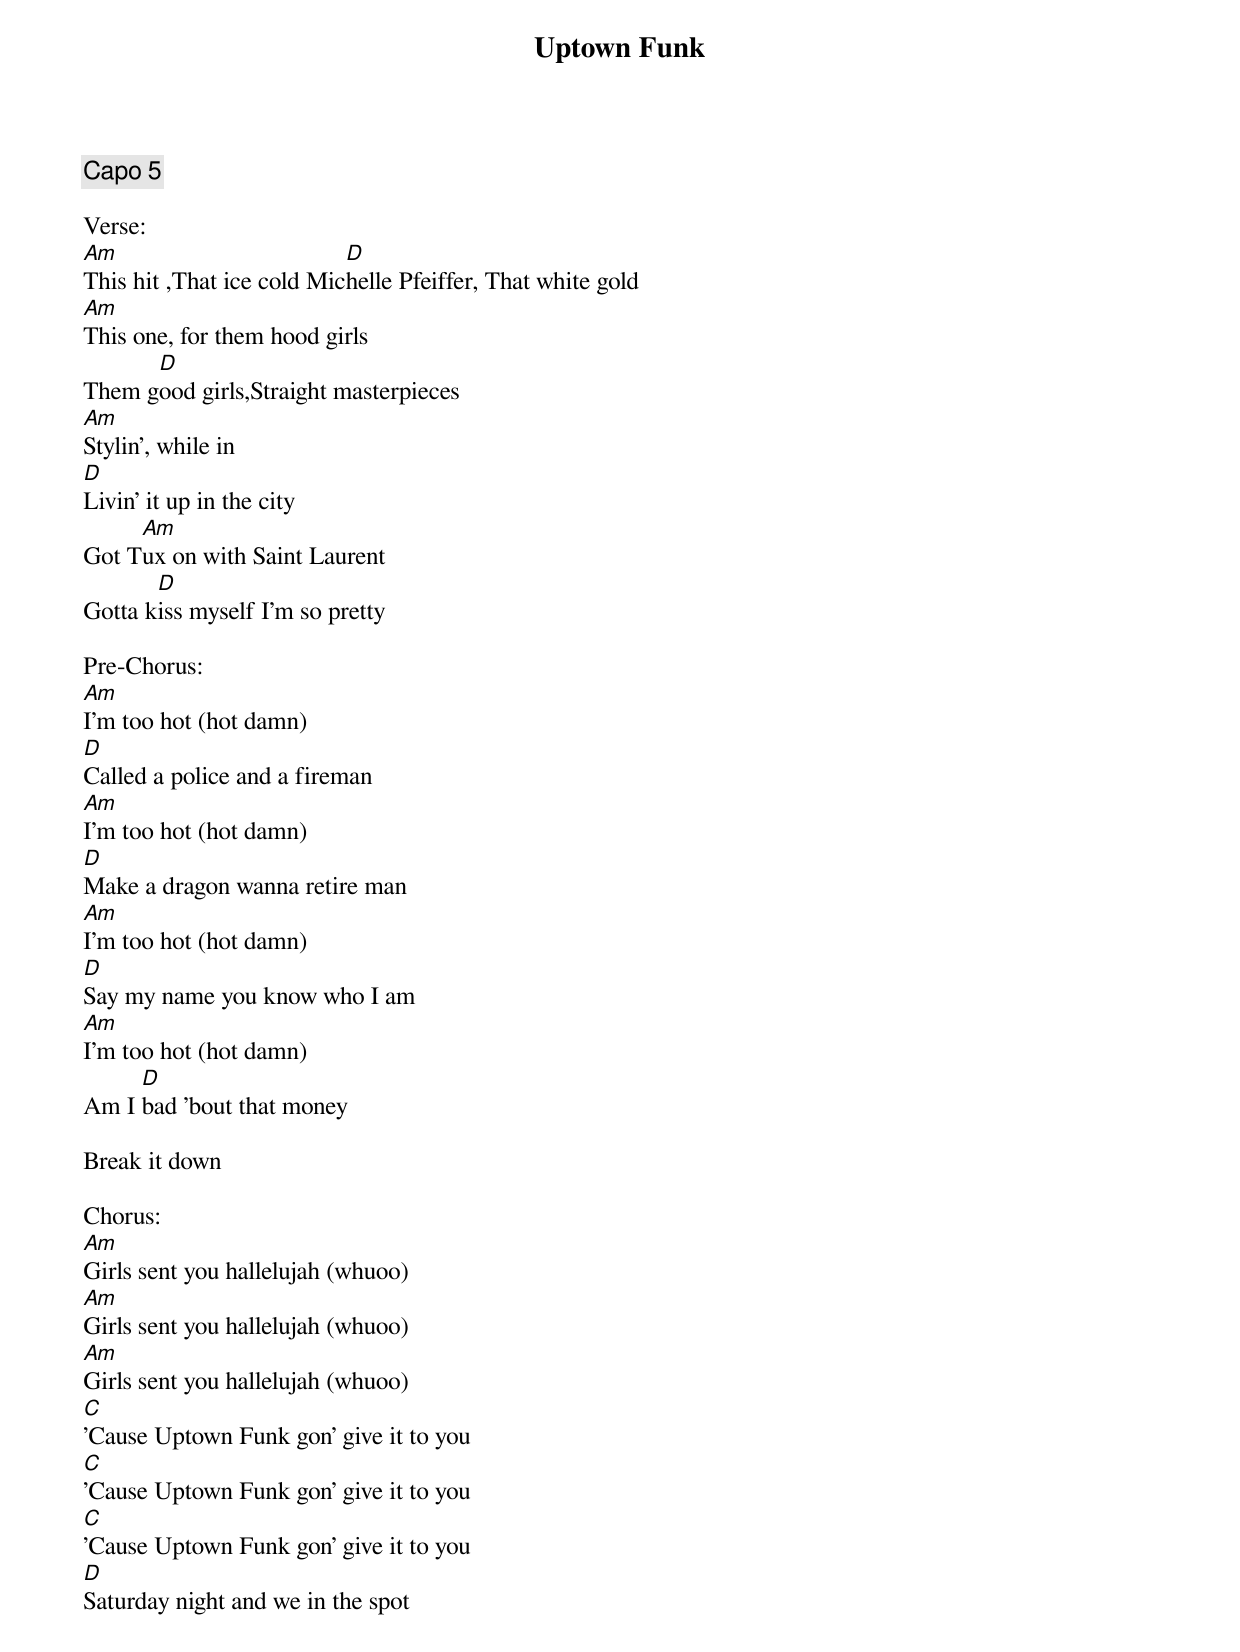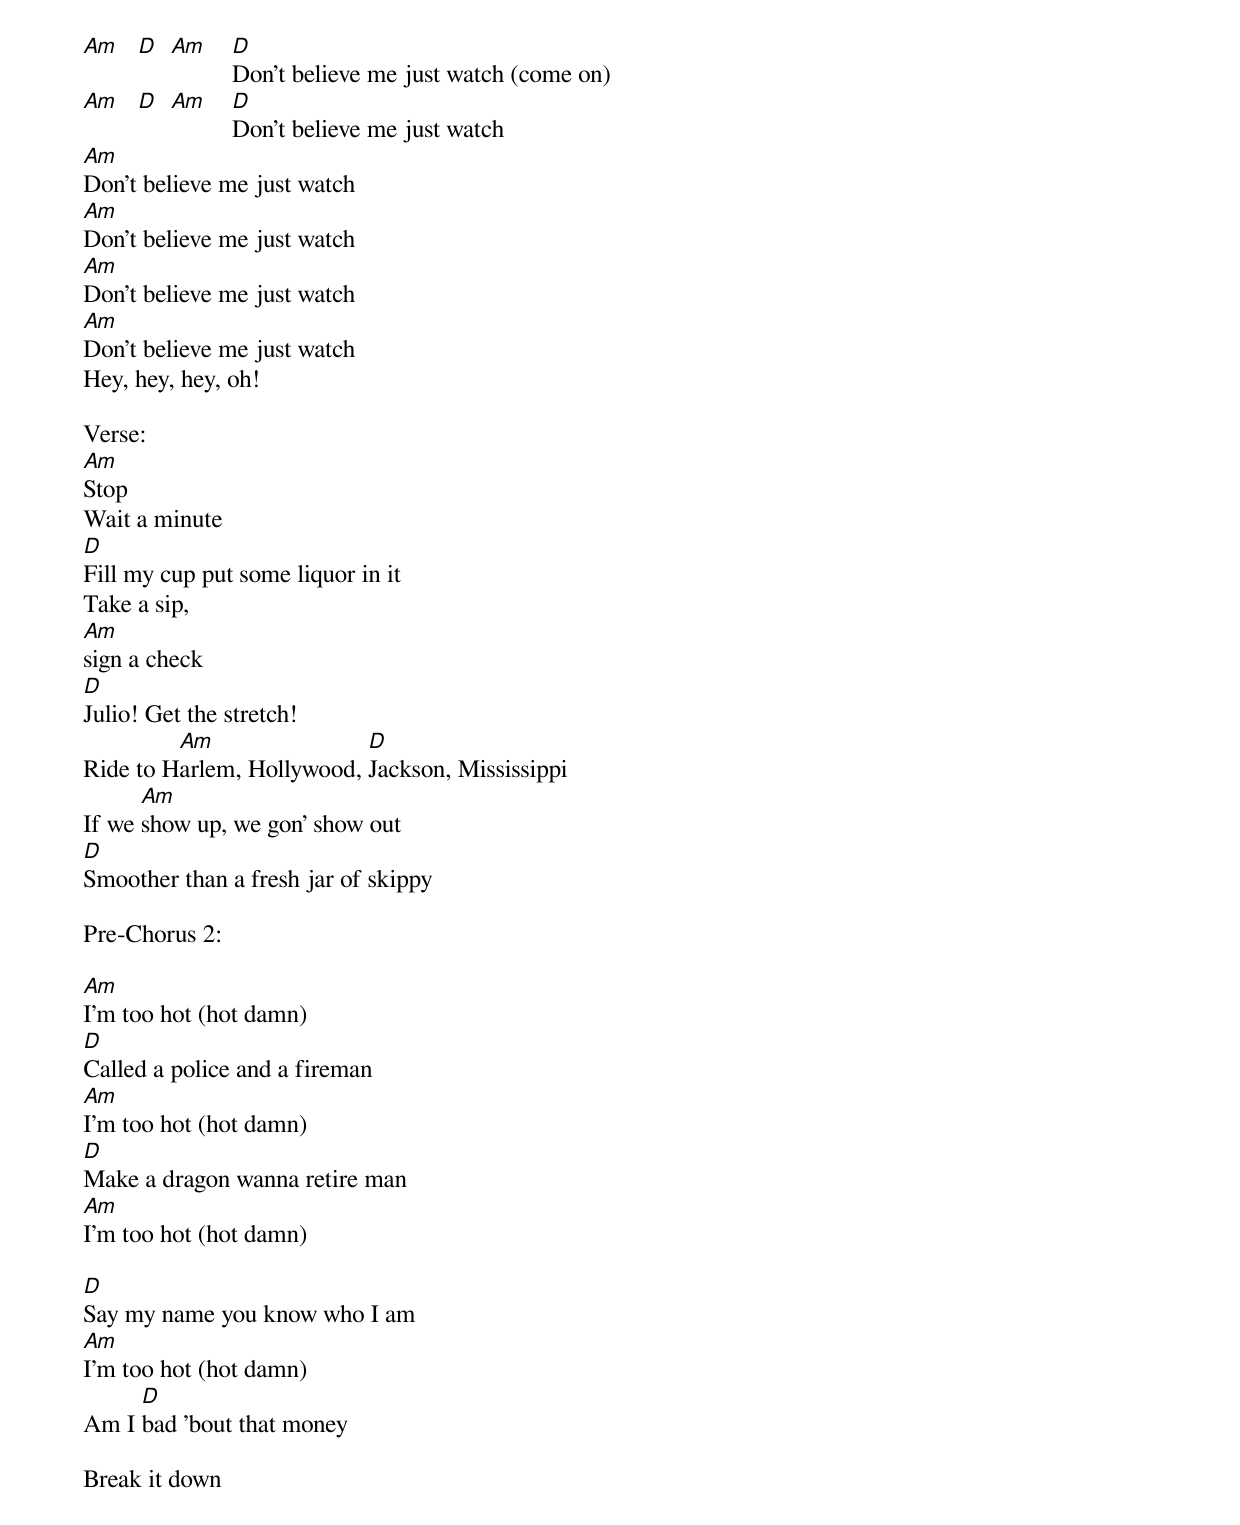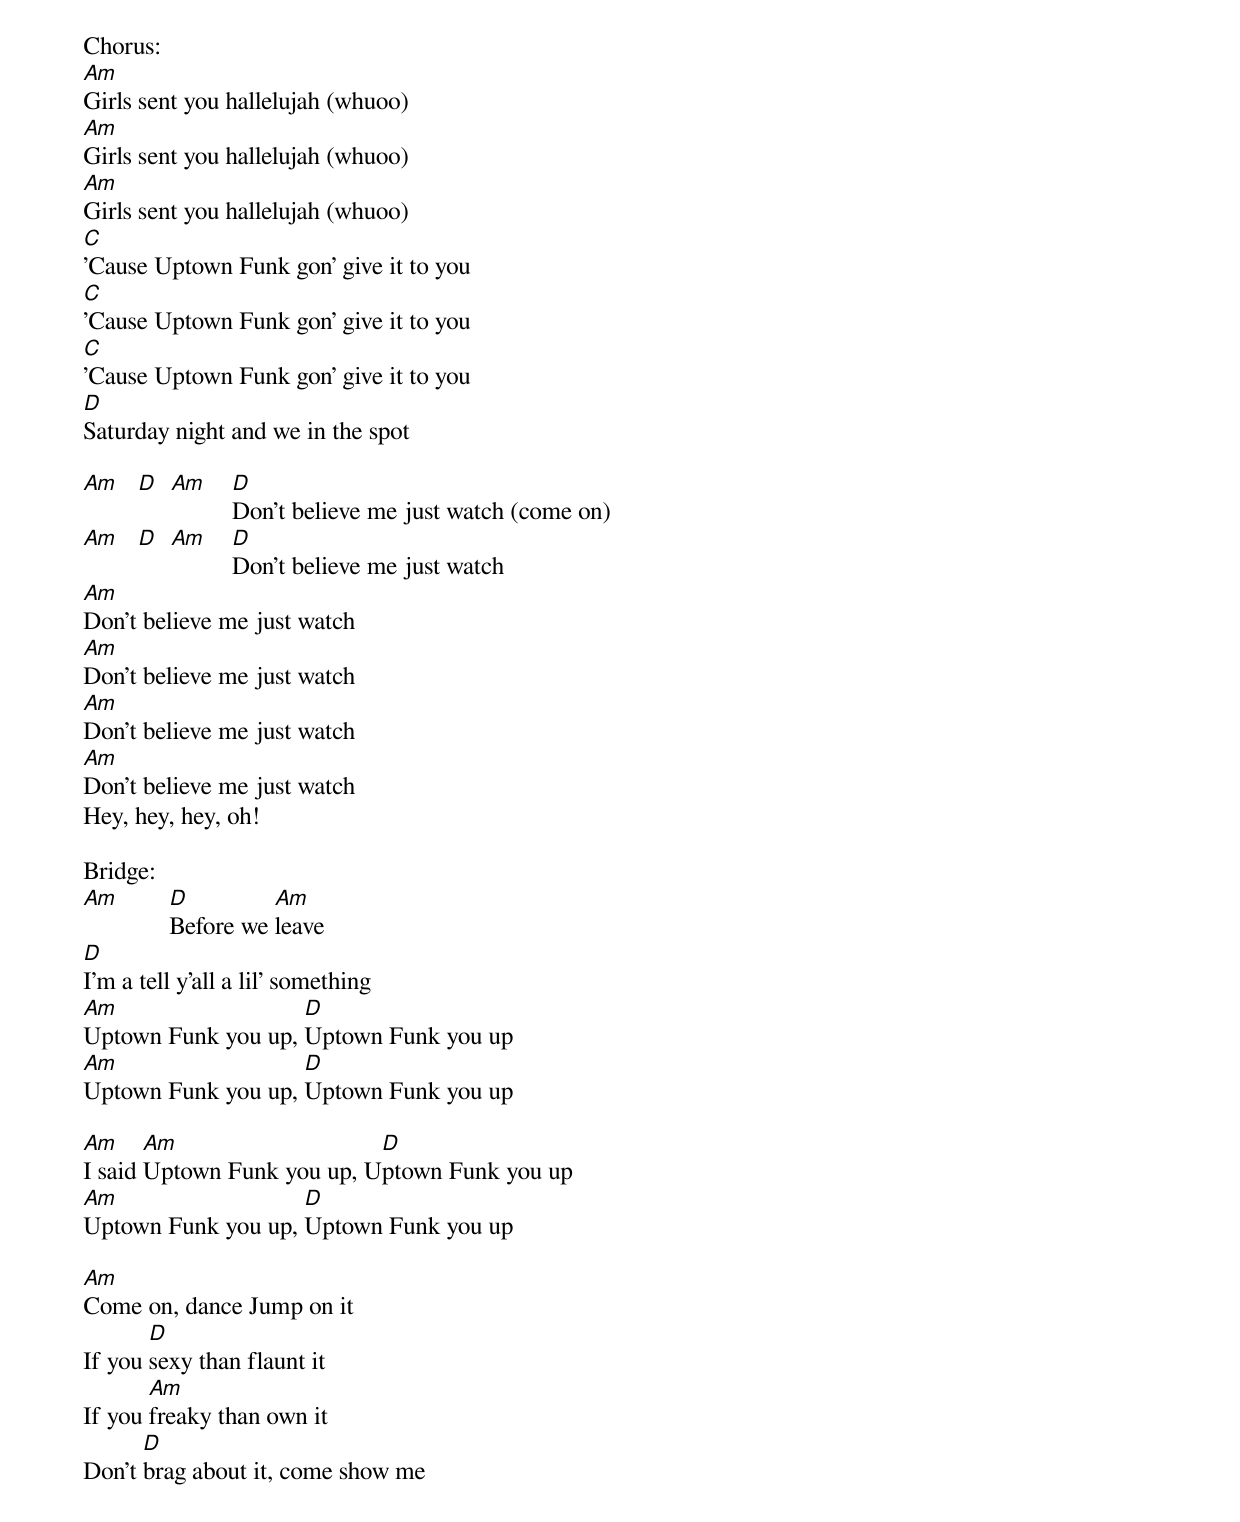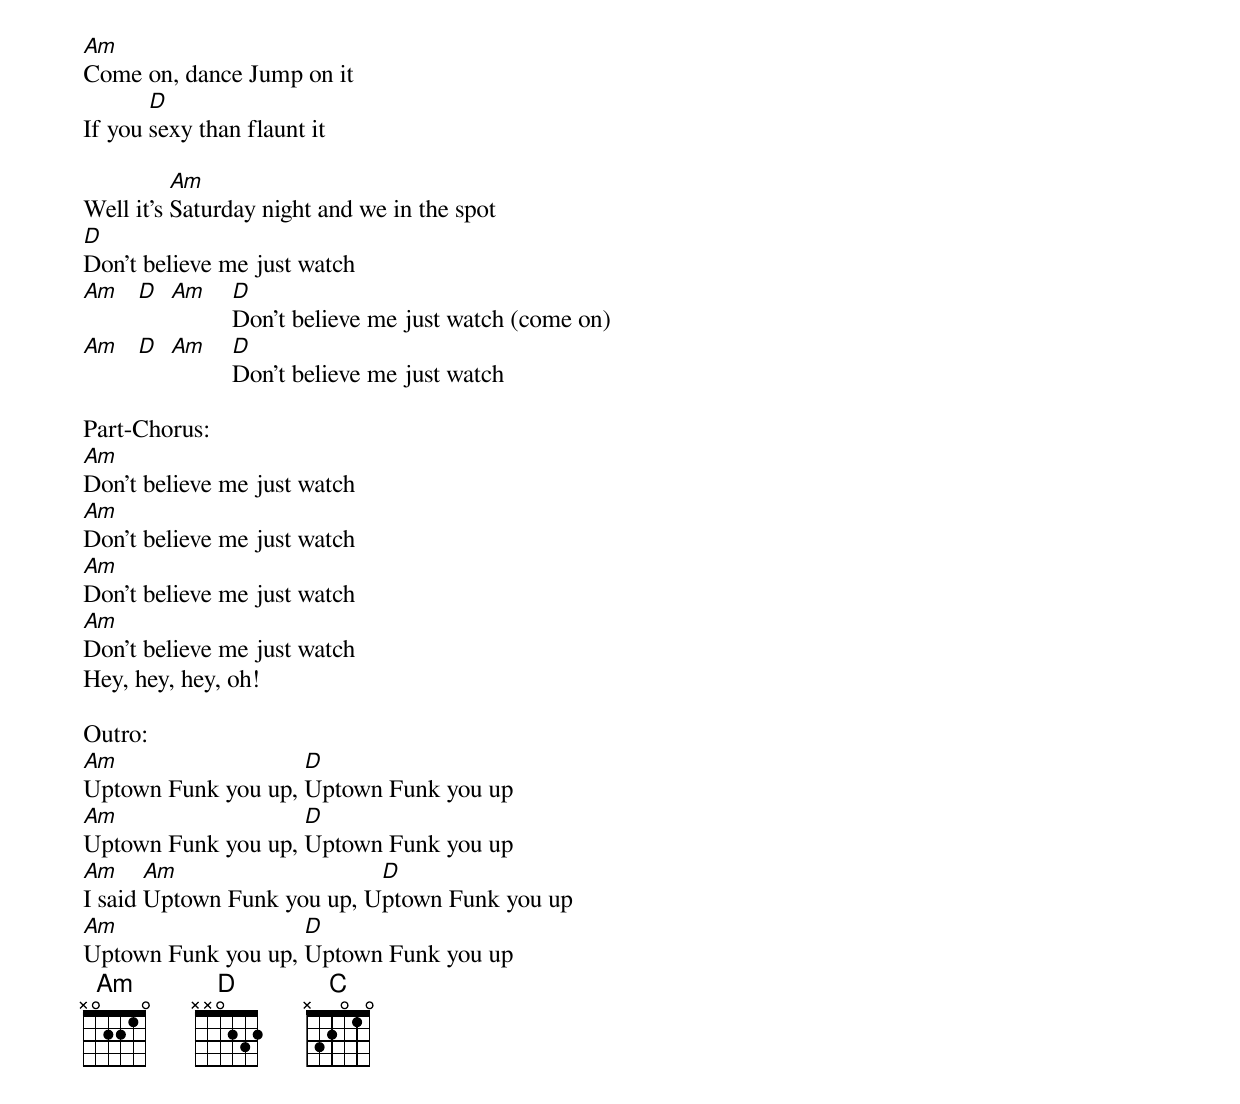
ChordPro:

{title:Uptown Funk}
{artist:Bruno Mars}
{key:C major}
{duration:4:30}
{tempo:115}
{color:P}

{comment: Capo 5}

Verse:
[Am]This hit ,That ice cold Mic[D]helle Pfeiffer, That white gold
[Am]This one, for them hood girls
Them g[D]ood girls,Straight masterpieces
[Am]Stylin', while in
[D]Livin' it up in the city
Got T[Am]ux on with Saint Laurent
Gotta k[D]iss myself I'm so pretty

Pre-Chorus:
[Am]I'm too hot (hot damn)
[D]Called a police and a fireman
[Am]I'm too hot (hot damn)
[D]Make a dragon wanna retire man
[Am]I'm too hot (hot damn)
[D]Say my name you know who I am
[Am]I'm too hot (hot damn)
Am I [D]bad 'bout that money

Break it down

Chorus:
[Am]Girls sent you hallelujah (whuoo)
[Am]Girls sent you hallelujah (whuoo)
[Am]Girls sent you hallelujah (whuoo)
[C]'Cause Uptown Funk gon' give it to you
[C]'Cause Uptown Funk gon' give it to you
[C]'Cause Uptown Funk gon' give it to you
[D]Saturday night and we in the spot

[Am]   [D]  [Am]    [D]Don't believe me just watch (come on)
[Am]   [D]  [Am]    [D]Don't believe me just watch
[Am]Don't believe me just watch
[Am]Don't believe me just watch
[Am]Don't believe me just watch
[Am]Don't believe me just watch
Hey, hey, hey, oh!

Verse:
[Am]Stop
Wait a minute
[D]Fill my cup put some liquor in it
Take a sip,
[Am]sign a check
[D]Julio! Get the stretch!
Ride to H[Am]arlem, Hollywood, [D]Jackson, Mississippi
If we [Am]show up, we gon' show out
[D]Smoother than a fresh jar of skippy

Pre-Chorus 2:

[Am]I'm too hot (hot damn)
[D]Called a police and a fireman
[Am]I'm too hot (hot damn)
[D]Make a dragon wanna retire man
[Am]I'm too hot (hot damn)

[D]Say my name you know who I am
[Am]I'm too hot (hot damn)
Am I [D]bad 'bout that money

Break it down

Chorus:
[Am]Girls sent you hallelujah (whuoo)
[Am]Girls sent you hallelujah (whuoo)
[Am]Girls sent you hallelujah (whuoo)
[C]'Cause Uptown Funk gon' give it to you
[C]'Cause Uptown Funk gon' give it to you
[C]'Cause Uptown Funk gon' give it to you
[D]Saturday night and we in the spot

[Am]   [D]  [Am]    [D]Don't believe me just watch (come on)
[Am]   [D]  [Am]    [D]Don't believe me just watch
[Am]Don't believe me just watch
[Am]Don't believe me just watch
[Am]Don't believe me just watch
[Am]Don't believe me just watch
Hey, hey, hey, oh!

Bridge:
[Am]        [D]Before we [Am]leave
[D]I'm a tell y'all a lil' something
[Am]Uptown Funk you up, [D]Uptown Funk you up
[Am]Uptown Funk you up, [D]Uptown Funk you up

[Am]I said [Am]Uptown Funk you up, U[D]ptown Funk you up
[Am]Uptown Funk you up, [D]Uptown Funk you up

[Am]Come on, dance Jump on it
If you [D]sexy than flaunt it
If you [Am]freaky than own it
Don't [D]brag about it, come show me

[Am]Come on, dance Jump on it
If you [D]sexy than flaunt it

Well it's [Am]Saturday night and we in the spot
[D]Don't believe me just watch
[Am]   [D]  [Am]    [D]Don't believe me just watch (come on)
[Am]   [D]  [Am]    [D]Don't believe me just watch

Part-Chorus:
[Am]Don't believe me just watch
[Am]Don't believe me just watch
[Am]Don't believe me just watch
[Am]Don't believe me just watch
Hey, hey, hey, oh!

Outro:
[Am]Uptown Funk you up, [D]Uptown Funk you up
[Am]Uptown Funk you up, [D]Uptown Funk you up
[Am]I said [Am]Uptown Funk you up, U[D]ptown Funk you up
[Am]Uptown Funk you up, [D]Uptown Funk you up
